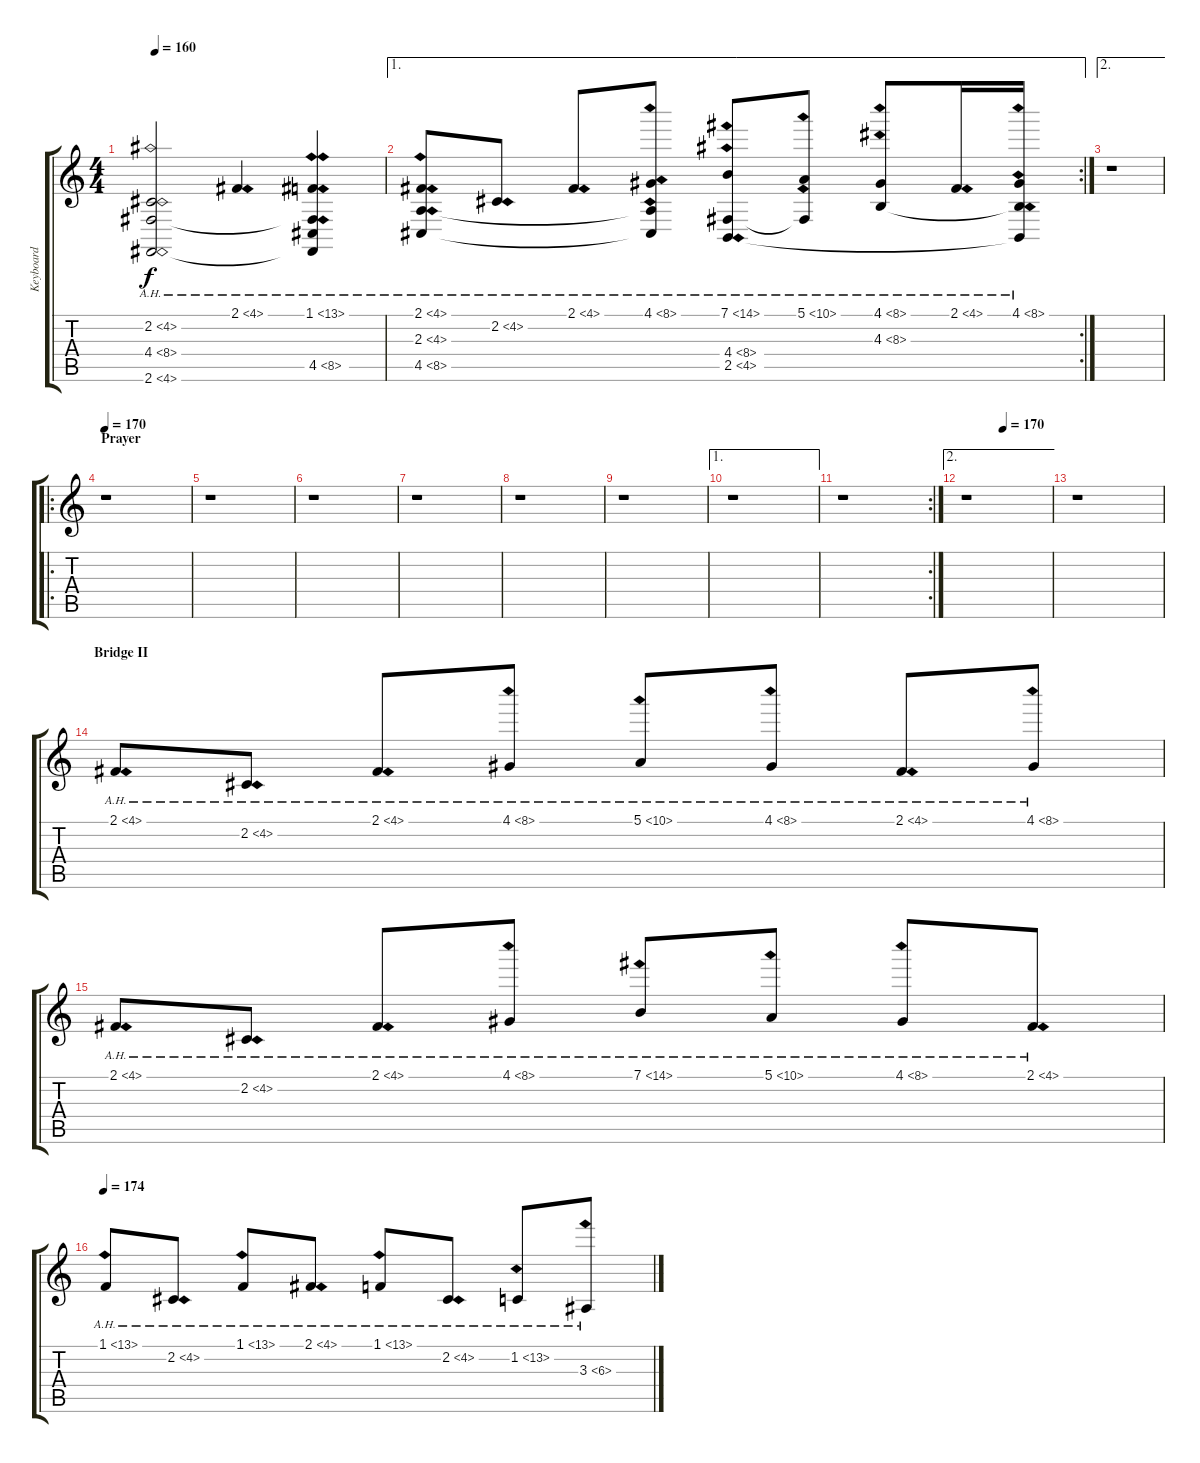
\track ("Keyboard" "Keyboard") {instrument stringensemble1}
\staff {score tabs}
\tuning (E4 B3 G3 D3 A2 E2) {hide}
\ts (4 4)
\tempo 160
\clef g2
\ks c
(2.2{ah 2} 4.4{ah 4} 2.6{ah 2}).2{dy f} 2.1{ah 2}.4 (1.1{ah 12} 4.4{ah 12 t} 4.5{ah 4} 2.6{ah 12 t}).4 |
\ae 1
\rc 2
(2.1{ah 2} 2.3{ah 2} 4.5{ah 4}).8 2.2{ah 2}.8 2.1{ah 2}.8 (4.1{ah 4} 2.3{ah 12 t} 4.5{ah 12 t}).8 (7.1{ah 7} 4.4{ah 4} 2.5{ah 2}).8 (5.1{ah 5} 4.4{ah 12 t}).8 (4.1{ah 4} 4.3{ah 4}).8 2.1{ah 2}.16 (4.1{ah 4} 4.3{ah 12 t} 2.5{ah 12 t}).16 |
\ae 2
r.1 |
\ro
\section ("" "Prayer")
\tempo 170
r.1 |
r.1 |
r.1 |
r.1 |
r.1 |
r.1 |
\ae 1
r.1 |
\rc 2
r.1 |
\ae 2
\tempo (170 0.4375)
r.1 |
r.1 |
\section ("" "Bridge II")
2.1{ah 2}.8{volume 11 instrument stringensemble1} 2.2{ah 2}.8 2.1{ah 2}.8 4.1{ah 4}.8 5.1{ah 5}.8 4.1{ah 4}.8 2.1{ah 2}.8 4.1{ah 4}.8 |
2.1{ah 2}.8 2.2{ah 2}.8 2.1{ah 2}.8 4.1{ah 4}.8 7.1{ah 7}.8 5.1{ah 5}.8 4.1{ah 4}.8 2.1{ah 2}.8 |
\tempo 174
1.1{ah 12}.8 2.2{ah 2}.8 1.1{ah 12}.8 2.1{ah 2}.8 1.1{ah 12}.8 2.2{ah 2}.8 1.2{ah 12}.8 3.3{ah 3}.8
